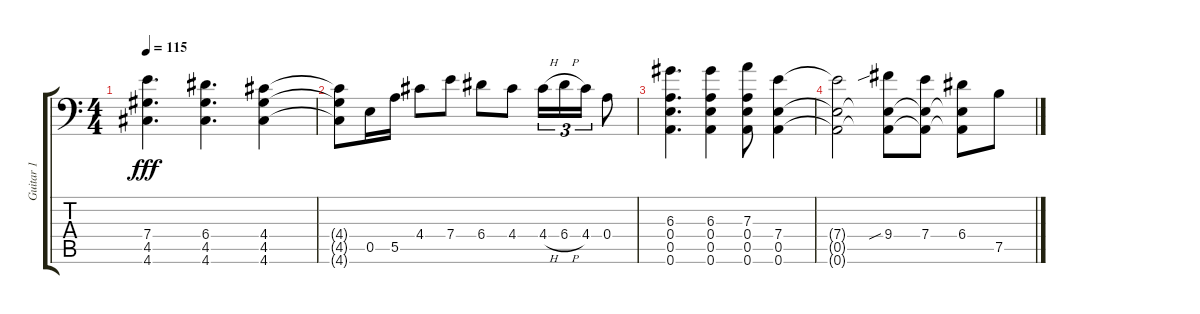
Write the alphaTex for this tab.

\track ("Guitar 1" "Guitar 1") {instrument distortionguitar}
\staff {score tabs}
\tuning (B3 Gb3 D3 A2 E2 A1) {hide}
\ts (4 4)
\tempo 115
\clef f4
\ks c
(7.4 4.5 4.6).4{d dy fff volume 0} (6.4 4.5 4.6).4{d} (4.4 4.5 4.6).4 |
(4.4{t} 4.5{t} 4.6{t}).8 0.5.16 5.5.16 4.4.8 7.4.8 6.4.8 4.4.8 4.4{h}.16{tu (3 2)} 6.4{h}.16{tu (3 2)} 4.4.16{tu (3 2)} 0.4.8 |
(6.3 0.4 0.5 0.6).4{d} (6.3 0.4 0.5 0.6).4 (7.3 0.4 0.5 0.6).8 (7.4 0.5 0.6).4 |
(7.4{t} 0.5{t} 0.6{t}).2 (9.4{sib} 0.5{t} 0.6{t}).8 (7.4 0.5{t} 0.6{t}).8 (6.4 0.5{t} 0.6{t}).8 7.5.8
